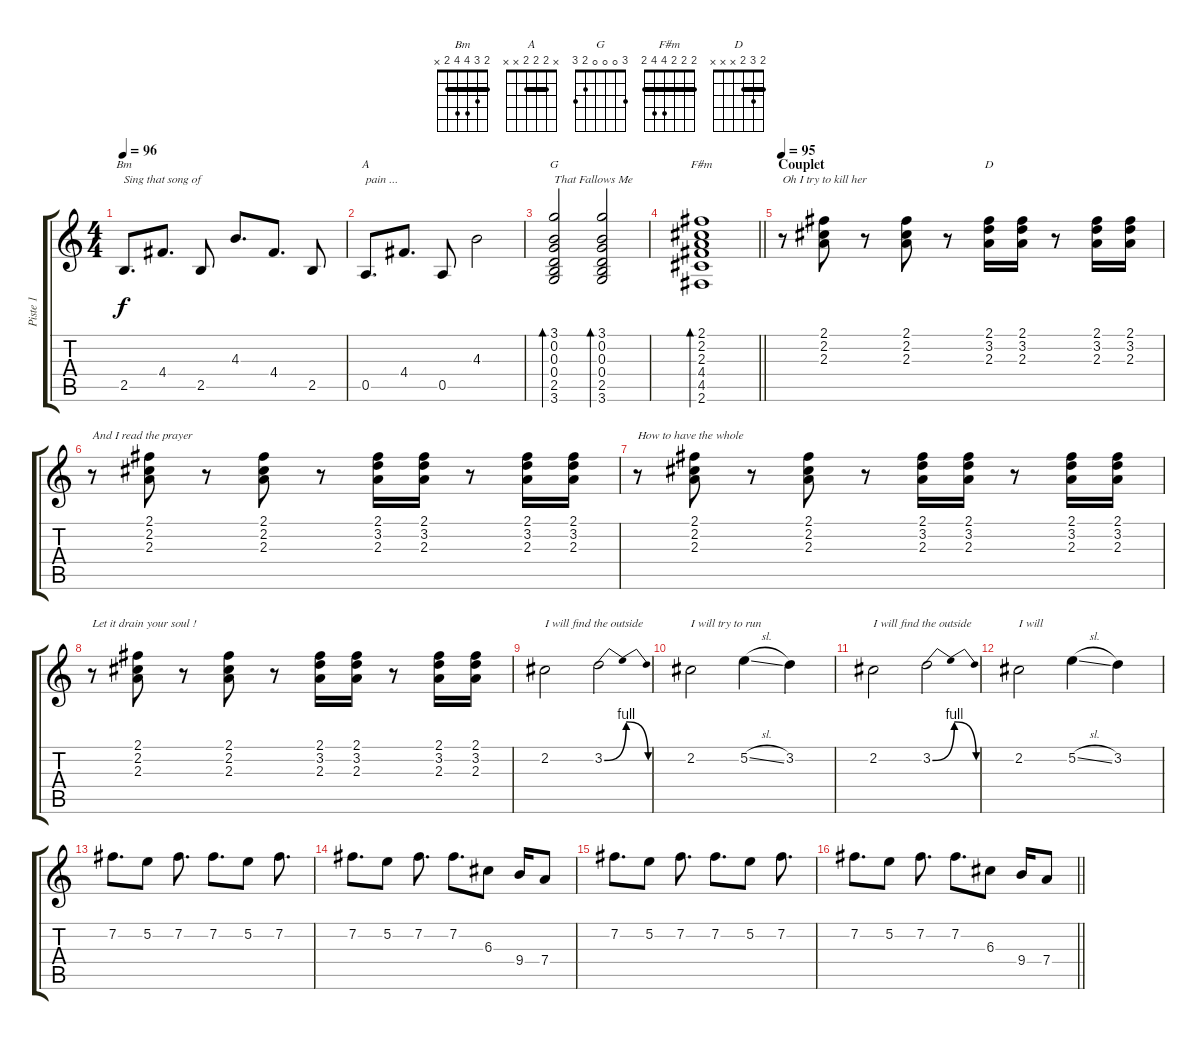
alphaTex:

\track ("Piste 1" "Piste 1") {instrument acousticguitarsteel}
\staff {score tabs}
\tuning (E4 B3 G3 D3 A2 E2) {hide}
\chord ("Bm" 2 3 4 4 2 x) {barre 2}
\chord ("A" x 2 2 2 x x) {barre 2}
\chord ("G" 3 0 0 0 2 3)
\chord ("F#m" 2 2 2 4 4 2) {barre 2}
\chord ("D" 2 3 2 x x x) {barre 2}
\ts (4 4)
\tempo 96
\clef g2
\ks c
2.5.8{d ch "Bm" txt "Sing that song of" dy f} 4.4.8{d} 2.5.8 4.3.8{d} 4.4.8{d} 2.5.8 |
0.5.8{d ch "A" txt "pain ..."} 4.4.8{d} 0.5.8 4.3.2 |
(3.1 0.2 0.3 0.4 2.5 3.6).2{bd 120 ch "G" txt "That Fallows Me"} (3.1 0.2 0.3 0.4 2.5 3.6).2{bd 120} |
\barLineRight lightlight
(2.1 2.2 2.3 4.4 4.5 2.6).1{bd 60 ch "F#m"} |
\section ("" "Couplet")
\tempo 95
r.8{txt "Oh I try to kill her"} (2.1 2.2 2.3).8 r.8 (2.1 2.2 2.3).8 r.8 (2.1 3.2 2.3).16{ch "D"} (2.1 3.2 2.3).16 r.8 (2.1 3.2 2.3).16 (2.1 3.2 2.3).16 |
r.8{txt "And I read the prayer"} (2.1 2.2 2.3).8 r.8 (2.1 2.2 2.3).8 r.8 (2.1 3.2 2.3).16 (2.1 3.2 2.3).16 r.8 (2.1 3.2 2.3).16 (2.1 3.2 2.3).16 |
r.8{txt "How to have the whole"} (2.1 2.2 2.3).8 r.8 (2.1 2.2 2.3).8 r.8 (2.1 3.2 2.3).16 (2.1 3.2 2.3).16 r.8 (2.1 3.2 2.3).16 (2.1 3.2 2.3).16 |
r.8{txt "Let it drain your soul !"} (2.1 2.2 2.3).8 r.8 (2.1 2.2 2.3).8 r.8 (2.1 3.2 2.3).16 (2.1 3.2 2.3).16 r.8 (2.1 3.2 2.3).16 (2.1 3.2 2.3).16 |
2.2.2{txt "I will find the outside"} 3.2{be (bendrelease 0 0 15 4 45 4 60 0)}.2 |
2.2.2{txt "I will try to run"} 5.2{sl}.4 3.2.4 |
2.2.2{txt "I will find the outside"} 3.2{be (bendrelease 0 0 15 4 45 4 60 0)}.2 |
2.2.2{txt "I will"} 5.2{sl}.4 3.2.4 |
7.2.8{d} 5.2.8 7.2.8{d} 7.2.8{d} 5.2.8 7.2.8{d} |
7.2.8{d} 5.2.8 7.2.8{d} 7.2.8{d} 6.3.8 9.4.16 7.4.8 |
7.2.8{d} 5.2.8 7.2.8{d} 7.2.8{d} 5.2.8 7.2.8{d} |
\barLineRight lightlight
7.2.8{d} 5.2.8 7.2.8{d} 7.2.8{d} 6.3.8 9.4.16 7.4.8
